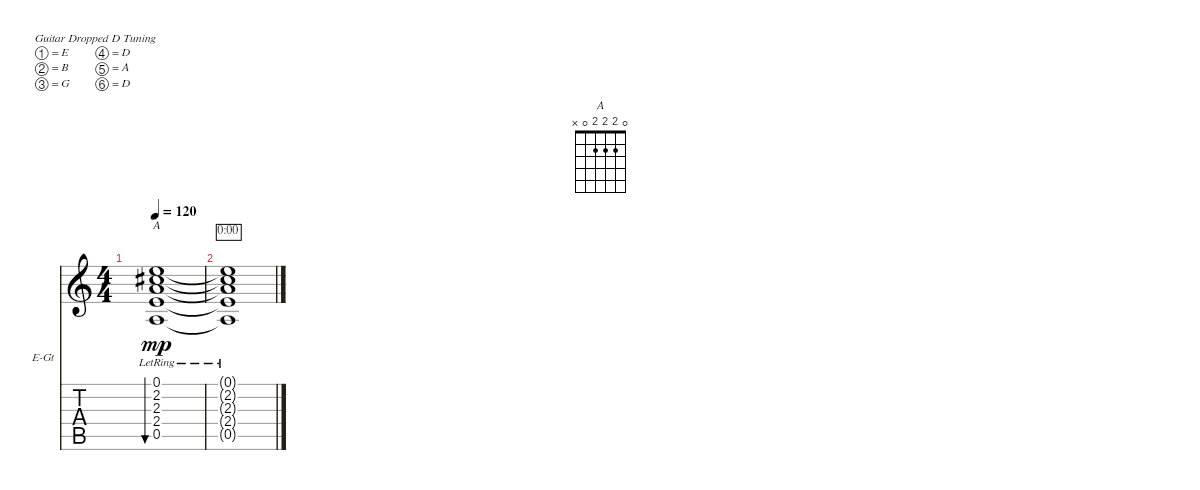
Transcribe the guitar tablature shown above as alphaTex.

\defaultSystemsLayout 4
\bracketExtendMode nobrackets
\firstSystemTrackNameOrientation horizontal
\otherSystemsTrackNameOrientation horizontal
\track ("Acoustic Guitar" "E-Gt") {instrument electricguitarclean}
\staff {score tabs}
\tuning (E4 B3 G3 D3 A2 D2)
\chord ("A" 0 2 2 2 0 x)
\ts (4 4)
\tempo 120
\clef g2
\ks c
(0.5 2.4 2.3{lr} 2.2 0.1).1{bu 253 ch "A" dy mp} |
(0.5{t} 2.4{t} 2.3{lr t} 2.2{t} 0.1{t}).1{timer}
